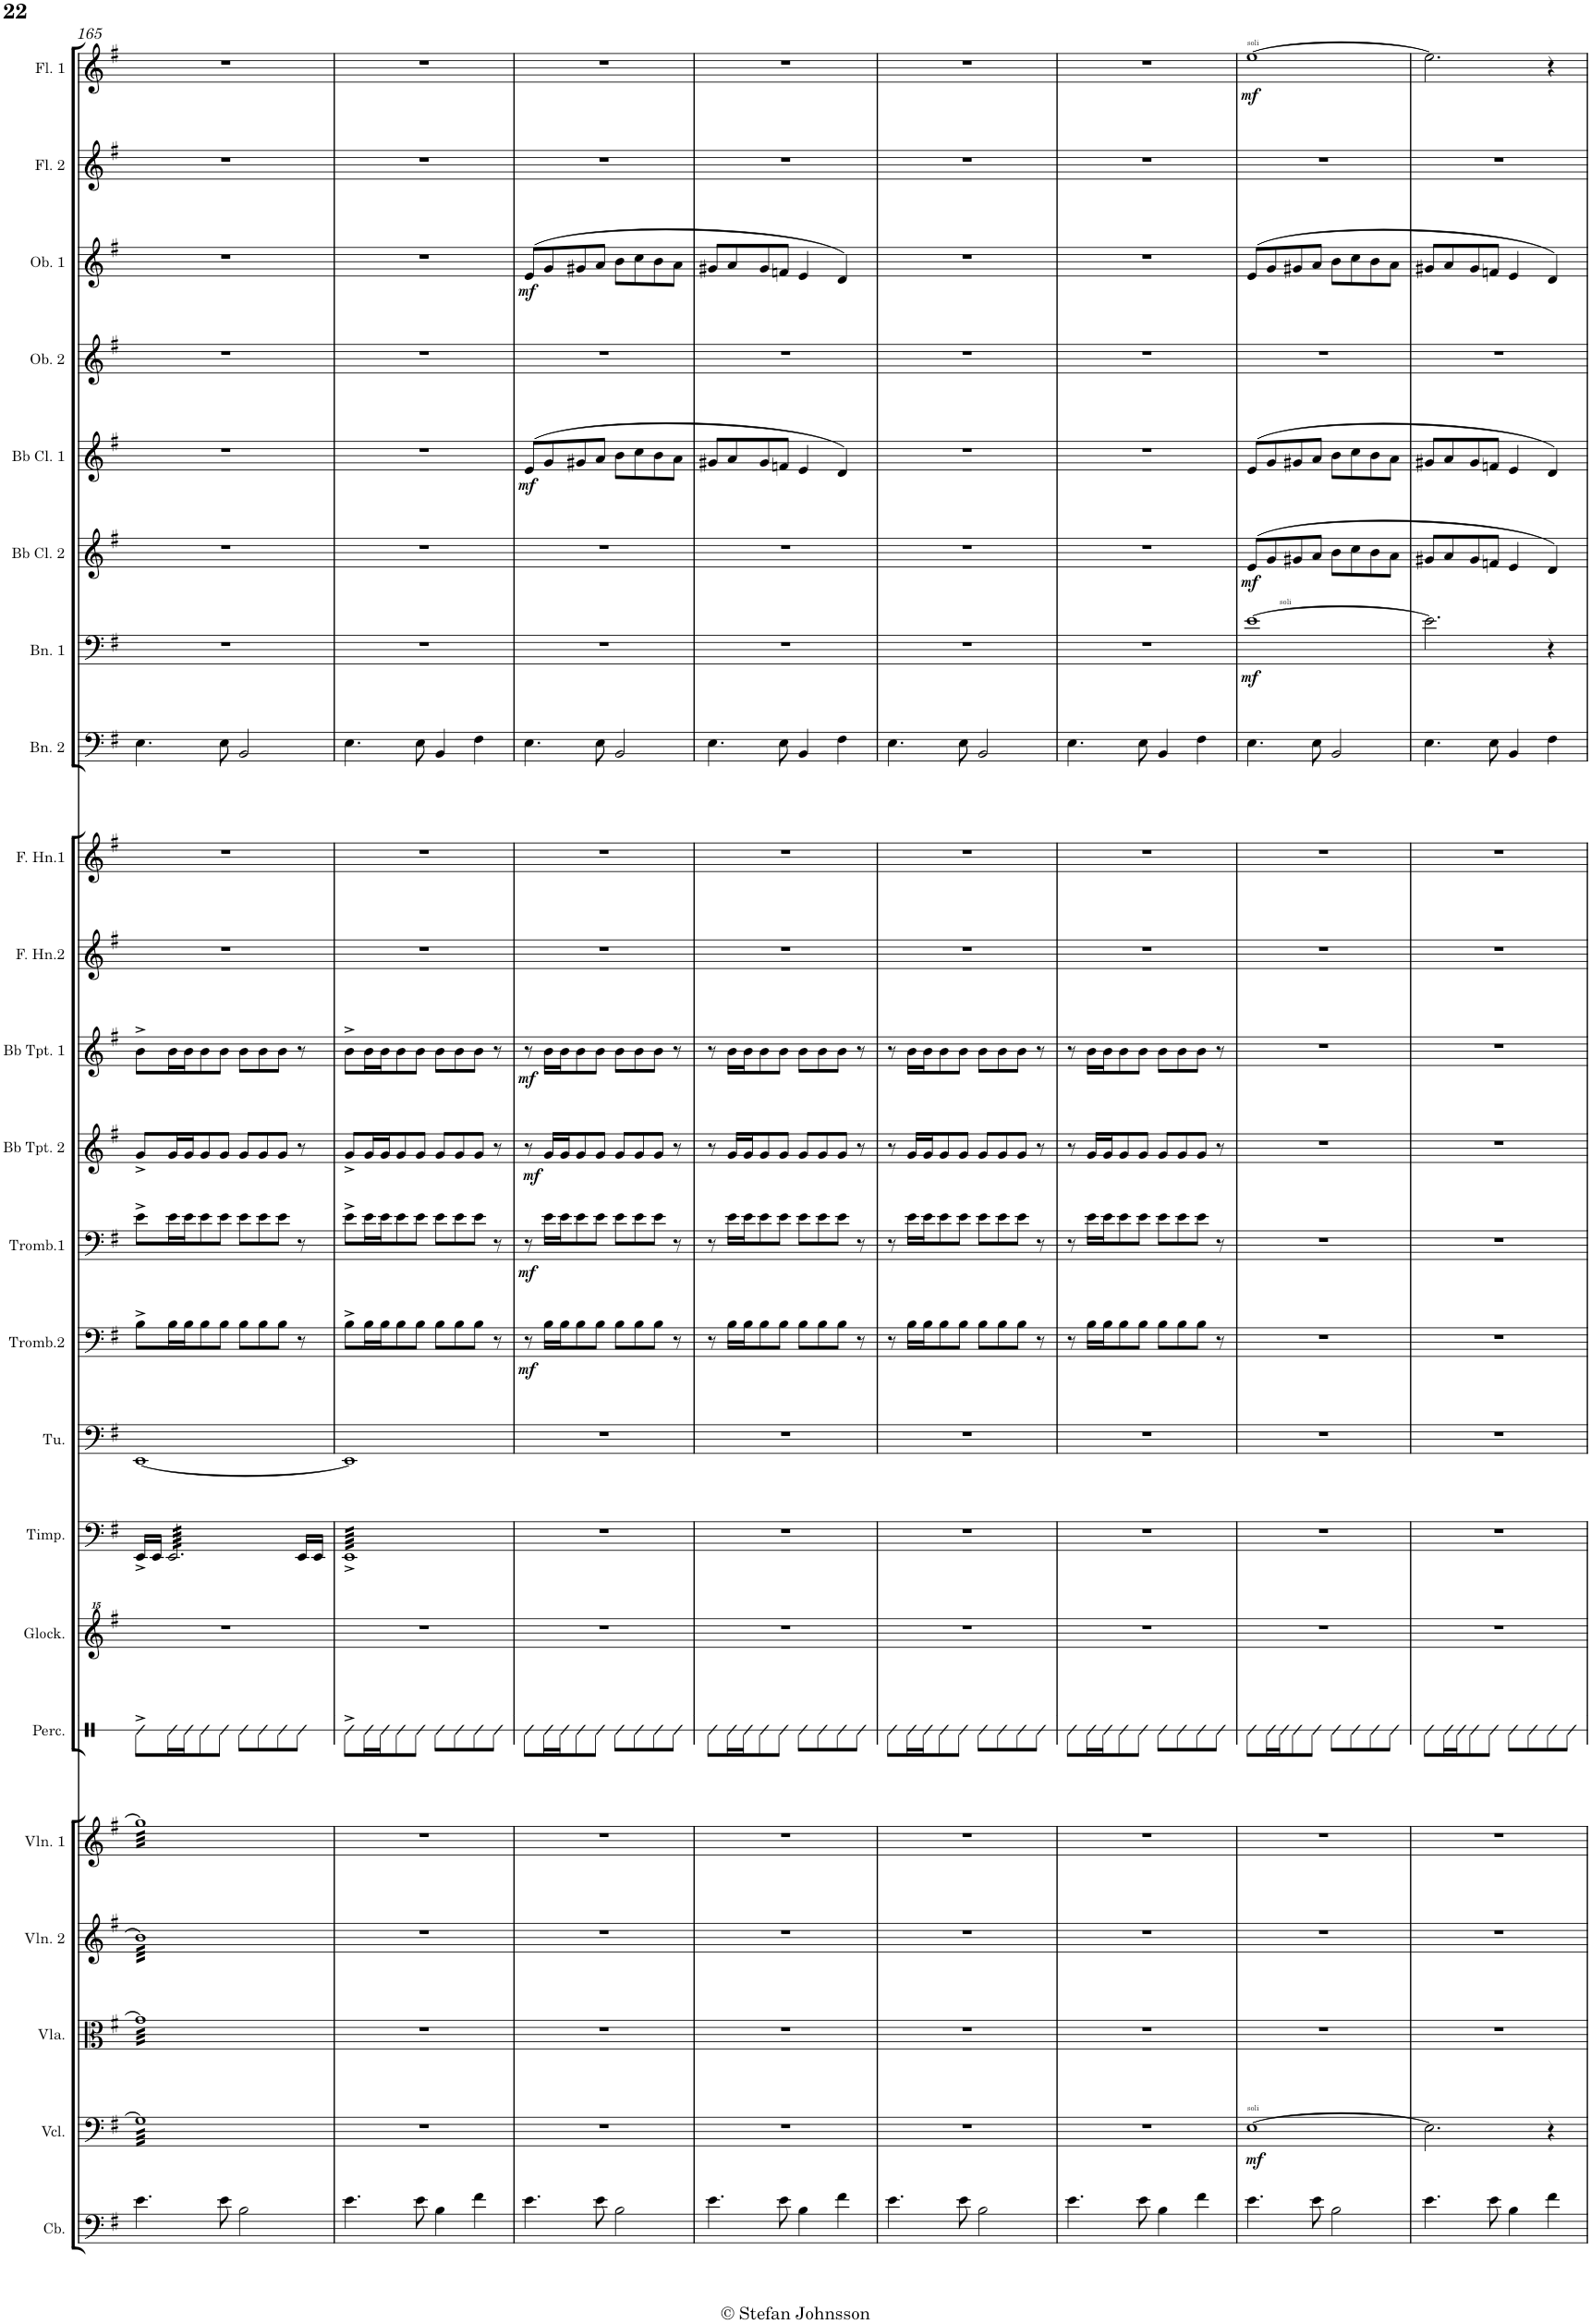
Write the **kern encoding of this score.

**kern	**kern	**dynam	**kern	**kern	**kern	**kern	**kern	**kern	**kern	**kern	**dynam	**kern	**dynam	**kern	**dynam	**kern	**dynam	**kern	**kern	**kern	**kern	**dynam	**kern	**dynam	**kern	**dynam	**kern	**kern	**dynam	**kern	**kern	**dynam
*part23	*part22	*part22	*part21	*part20	*part19	*part18	*part17	*part16	*part15	*part14	*part14	*part13	*part13	*part12	*part12	*part11	*part11	*part10	*part9	*part8	*part7	*part7	*part6	*part6	*part5	*part5	*part4	*part3	*part3	*part2	*part1	*part1
*staff23	*staff22	*staff22	*staff21	*staff20	*staff19	*staff18	*staff17	*staff16	*staff15	*staff14	*staff14	*staff13	*staff13	*staff12	*staff12	*staff11	*staff11	*staff10	*staff9	*staff8	*staff7	*staff7	*staff6	*staff6	*staff5	*staff5	*staff4	*staff3	*staff3	*staff2	*staff1	*staff1
*I"Contrabass	*I"Cello	*	*I"Viola	*I"Violin 2	*I"Violin 1	*I"Percussion	*I"Mallet	*I"Timpani	*I"Tuba	*I"Trombone2	*	*I"Trombone1	*	*I"Bb Trumpet 2	*	*I"Bb Trumpet 1	*	*I"French Horn2	*I"French Horn1	*I"Bassoon 2	*I"Bassoon 1	*	*I"Bb Clarinet 2	*	*I"Bb Clarinet 1	*	*I"Oboe 2	*I"Oboe 1	*	*I"Flute 2	*I"Flute 1	*
*I'Cb.	*	*	*I'Vla.	*I'Vln. 2	*I'Vln. 1	*I'Perc.	*I'Mall.	*I'Timp.	*I'Tu.	*I'Tromb.2	*	*I'Tromb.1	*	*I'Bb Tpt. 2	*	*I'Bb Tpt. 1	*	*I'F. Hn.2	*I'F. Hn.1	*I'Bn. 2	*I'Bn. 1	*	*I'Bb Cl. 2	*	*I'Bb Cl. 1	*	*I'Ob. 2	*I'Ob. 1	*	*I'Fl. 2	*I'Fl. 1	*
!!LO:PB:g=z
*clefF4	*clefF4	*	*clefC3	*clefG2	*clefG2	*clefX	*clefG^^2	*clefF4	*clefF4	*clefF4	*	*clefF4	*	*clefG2	*	*clefG2	*	*clefG2	*clefG2	*clefF4	*clefF4	*	*clefG2	*	*clefG2	*	*clefG2	*clefG2	*	*clefG2	*clefG2	*
*Trd7c12	*	*	*	*	*	*	*	*	*	*	*	*	*	*Trd1c2	*	*Trd1c2	*	*Trd4c7	*Trd4c7	*	*	*	*Trd1c2	*	*Trd1c2	*	*	*	*	*	*	*
*k[f#]	*k[f#]	*	*k[f#]	*k[f#]	*k[f#]	*k[f#]	*k[f#]	*k[f#]	*k[f#]	*k[f#]	*	*k[f#]	*	*k[f#]	*	*k[f#]	*	*k[f#]	*k[f#]	*k[f#]	*k[f#]	*	*k[f#]	*	*k[f#]	*	*k[f#]	*k[f#]	*	*k[f#]	*k[f#]	*
*e:	*e:	*	*e:	*e:	*e:	*e:	*e:	*e:	*e:	*e:	*	*e:	*	*e:	*	*e:	*	*e:	*e:	*e:	*e:	*	*e:	*	*e:	*	*e:	*e:	*	*e:	*e:	*
*M2/2	*M2/2	*	*M2/2	*M2/2	*M2/2	*M2/2	*M2/2	*M2/2	*M2/2	*M2/2	*	*M2/2	*	*M2/2	*	*M2/2	*	*M2/2	*M2/2	*M2/2	*M2/2	*	*M2/2	*	*M2/2	*	*M2/2	*M2/2	*	*M2/2	*M2/2	*
*met(c|)	*met(c|)	*	*met(c|)	*met(c|)	*met(c|)	*met(c|)	*met(c|)	*met(c|)	*met(c|)	*met(c|)	*	*met(c|)	*	*met(c|)	*	*met(c|)	*	*met(c|)	*met(c|)	*met(c|)	*met(c|)	*	*met(c|)	*	*met(c|)	*	*met(c|)	*met(c|)	*	*met(c|)	*met(c|)	*
=165	=165	=165	=165	=165	=165	=165	=165	=165	=165	=165	=165	=165	=165	=165	=165	=165	=165	=165	=165	=165	=165	=165	=165	=165	=165	=165	=165	=165	=165	=165	=165	=165
*	*tremolo	*	*	*	*	*	*	*	*	*	*	*	*	*	*	*	*	*	*	*	*	*	*	*	*	*	*	*	*	*	*	*
*	*	*	*tremolo	*	*	*	*	*	*	*	*	*	*	*	*	*	*	*	*	*	*	*	*	*	*	*	*	*	*	*	*	*
*	*	*	*	*tremolo	*	*	*	*	*	*	*	*	*	*	*	*	*	*	*	*	*	*	*	*	*	*	*	*	*	*	*	*
*	*	*	*	*	*tremolo	*	*	*	*	*	*	*	*	*	*	*	*	*	*	*	*	*	*	*	*	*	*	*	*	*	*	*
4.e\	32G]LLL	.	32g]LLL	32b]LLL	32gg]LLL	8dd^\L	1r	16EE^/LL	[1EE	8B^\L	.	8e^\L	.	8g^/L	.	8b^\L	.	1r	1r	4.E\	1r	.	1r	.	1r	.	1r	1r	.	1r	1r	.
.	32G	.	32g	32b	32gg	.	.	.	.	.	.	.	.	.	.	.	.	.	.	.	.	.	.	.	.	.	.	.	.	.	.	.
.	32G	.	32g	32b	32gg	.	.	16EE/JJ	.	.	.	.	.	.	.	.	.	.	.	.	.	.	.	.	.	.	.	.	.	.	.	.
.	32G	.	32g	32b	32gg	.	.	.	.	.	.	.	.	.	.	.	.	.	.	.	.	.	.	.	.	.	.	.	.	.	.	.
*	*	*	*	*	*	*	*	*tremolo	*	*	*	*	*	*	*	*	*	*	*	*	*	*	*	*	*	*	*	*	*	*	*	*
.	32G	.	32g	32b	32gg	16dd\L	.	64EE/LLLL	.	16B\L	.	16e\L	.	16g/L	.	16b\L	.	.	.	.	.	.	.	.	.	.	.	.	.	.	.	.
.	.	.	.	.	.	.	.	64EE/	.	.	.	.	.	.	.	.	.	.	.	.	.	.	.	.	.	.	.	.	.	.	.	.
.	32G	.	32g	32b	32gg	.	.	64EE/	.	.	.	.	.	.	.	.	.	.	.	.	.	.	.	.	.	.	.	.	.	.	.	.
.	.	.	.	.	.	.	.	64EE/	.	.	.	.	.	.	.	.	.	.	.	.	.	.	.	.	.	.	.	.	.	.	.	.
.	32G	.	32g	32b	32gg	16dd\J	.	64EE/	.	16B\J	.	16e\J	.	16g/J	.	16b\J	.	.	.	.	.	.	.	.	.	.	.	.	.	.	.	.
.	.	.	.	.	.	.	.	64EE/	.	.	.	.	.	.	.	.	.	.	.	.	.	.	.	.	.	.	.	.	.	.	.	.
.	32G	.	32g	32b	32gg	.	.	64EE/	.	.	.	.	.	.	.	.	.	.	.	.	.	.	.	.	.	.	.	.	.	.	.	.
.	.	.	.	.	.	.	.	64EE/	.	.	.	.	.	.	.	.	.	.	.	.	.	.	.	.	.	.	.	.	.	.	.	.
.	32G	.	32g	32b	32gg	8dd\	.	64EE/	.	8B\	.	8e\	.	8g/	.	8b\	.	.	.	.	.	.	.	.	.	.	.	.	.	.	.	.
.	.	.	.	.	.	.	.	64EE/	.	.	.	.	.	.	.	.	.	.	.	.	.	.	.	.	.	.	.	.	.	.	.	.
.	32G	.	32g	32b	32gg	.	.	64EE/	.	.	.	.	.	.	.	.	.	.	.	.	.	.	.	.	.	.	.	.	.	.	.	.
.	.	.	.	.	.	.	.	64EE/	.	.	.	.	.	.	.	.	.	.	.	.	.	.	.	.	.	.	.	.	.	.	.	.
.	32G	.	32g	32b	32gg	.	.	64EE/	.	.	.	.	.	.	.	.	.	.	.	.	.	.	.	.	.	.	.	.	.	.	.	.
.	.	.	.	.	.	.	.	64EE/	.	.	.	.	.	.	.	.	.	.	.	.	.	.	.	.	.	.	.	.	.	.	.	.
.	32G	.	32g	32b	32gg	.	.	64EE/	.	.	.	.	.	.	.	.	.	.	.	.	.	.	.	.	.	.	.	.	.	.	.	.
.	.	.	.	.	.	.	.	64EE/	.	.	.	.	.	.	.	.	.	.	.	.	.	.	.	.	.	.	.	.	.	.	.	.
8e\	32G	.	32g	32b	32gg	8dd\J	.	64EE/	.	8B\J	.	8e\J	.	8g/J	.	8b\J	.	.	.	8E\	.	.	.	.	.	.	.	.	.	.	.	.
.	.	.	.	.	.	.	.	64EE/	.	.	.	.	.	.	.	.	.	.	.	.	.	.	.	.	.	.	.	.	.	.	.	.
.	32G	.	32g	32b	32gg	.	.	64EE/	.	.	.	.	.	.	.	.	.	.	.	.	.	.	.	.	.	.	.	.	.	.	.	.
.	.	.	.	.	.	.	.	64EE/	.	.	.	.	.	.	.	.	.	.	.	.	.	.	.	.	.	.	.	.	.	.	.	.
.	32G	.	32g	32b	32gg	.	.	64EE/	.	.	.	.	.	.	.	.	.	.	.	.	.	.	.	.	.	.	.	.	.	.	.	.
.	.	.	.	.	.	.	.	64EE/	.	.	.	.	.	.	.	.	.	.	.	.	.	.	.	.	.	.	.	.	.	.	.	.
.	32G	.	32g	32b	32gg	.	.	64EE/	.	.	.	.	.	.	.	.	.	.	.	.	.	.	.	.	.	.	.	.	.	.	.	.
.	.	.	.	.	.	.	.	64EE/	.	.	.	.	.	.	.	.	.	.	.	.	.	.	.	.	.	.	.	.	.	.	.	.
2B\	32G	.	32g	32b	32gg	8dd\L	.	64EE/	.	8B\L	.	8e\L	.	8g/L	.	8b\L	.	.	.	2BB/	.	.	.	.	.	.	.	.	.	.	.	.
.	.	.	.	.	.	.	.	64EE/	.	.	.	.	.	.	.	.	.	.	.	.	.	.	.	.	.	.	.	.	.	.	.	.
.	32G	.	32g	32b	32gg	.	.	64EE/	.	.	.	.	.	.	.	.	.	.	.	.	.	.	.	.	.	.	.	.	.	.	.	.
.	.	.	.	.	.	.	.	64EE/	.	.	.	.	.	.	.	.	.	.	.	.	.	.	.	.	.	.	.	.	.	.	.	.
.	32G	.	32g	32b	32gg	.	.	64EE/	.	.	.	.	.	.	.	.	.	.	.	.	.	.	.	.	.	.	.	.	.	.	.	.
.	.	.	.	.	.	.	.	64EE/	.	.	.	.	.	.	.	.	.	.	.	.	.	.	.	.	.	.	.	.	.	.	.	.
.	32G	.	32g	32b	32gg	.	.	64EE/	.	.	.	.	.	.	.	.	.	.	.	.	.	.	.	.	.	.	.	.	.	.	.	.
.	.	.	.	.	.	.	.	64EE/	.	.	.	.	.	.	.	.	.	.	.	.	.	.	.	.	.	.	.	.	.	.	.	.
.	32G	.	32g	32b	32gg	8dd\	.	64EE/	.	8B\	.	8e\	.	8g/	.	8b\	.	.	.	.	.	.	.	.	.	.	.	.	.	.	.	.
.	.	.	.	.	.	.	.	64EE/	.	.	.	.	.	.	.	.	.	.	.	.	.	.	.	.	.	.	.	.	.	.	.	.
.	32G	.	32g	32b	32gg	.	.	64EE/	.	.	.	.	.	.	.	.	.	.	.	.	.	.	.	.	.	.	.	.	.	.	.	.
.	.	.	.	.	.	.	.	64EE/	.	.	.	.	.	.	.	.	.	.	.	.	.	.	.	.	.	.	.	.	.	.	.	.
.	32G	.	32g	32b	32gg	.	.	64EE/	.	.	.	.	.	.	.	.	.	.	.	.	.	.	.	.	.	.	.	.	.	.	.	.
.	.	.	.	.	.	.	.	64EE/	.	.	.	.	.	.	.	.	.	.	.	.	.	.	.	.	.	.	.	.	.	.	.	.
.	32G	.	32g	32b	32gg	.	.	64EE/	.	.	.	.	.	.	.	.	.	.	.	.	.	.	.	.	.	.	.	.	.	.	.	.
.	.	.	.	.	.	.	.	64EE/	.	.	.	.	.	.	.	.	.	.	.	.	.	.	.	.	.	.	.	.	.	.	.	.
.	32G	.	32g	32b	32gg	8dd\	.	64EE/	.	8B\J	.	8e\J	.	8g/J	.	8b\J	.	.	.	.	.	.	.	.	.	.	.	.	.	.	.	.
.	.	.	.	.	.	.	.	64EE/	.	.	.	.	.	.	.	.	.	.	.	.	.	.	.	.	.	.	.	.	.	.	.	.
.	32G	.	32g	32b	32gg	.	.	64EE/	.	.	.	.	.	.	.	.	.	.	.	.	.	.	.	.	.	.	.	.	.	.	.	.
.	.	.	.	.	.	.	.	64EE/	.	.	.	.	.	.	.	.	.	.	.	.	.	.	.	.	.	.	.	.	.	.	.	.
.	32G	.	32g	32b	32gg	.	.	64EE/	.	.	.	.	.	.	.	.	.	.	.	.	.	.	.	.	.	.	.	.	.	.	.	.
.	.	.	.	.	.	.	.	64EE/	.	.	.	.	.	.	.	.	.	.	.	.	.	.	.	.	.	.	.	.	.	.	.	.
.	32G	.	32g	32b	32gg	.	.	64EE/	.	.	.	.	.	.	.	.	.	.	.	.	.	.	.	.	.	.	.	.	.	.	.	.
.	.	.	.	.	.	.	.	64EE/JJJJ	.	.	.	.	.	.	.	.	.	.	.	.	.	.	.	.	.	.	.	.	.	.	.	.
*	*	*	*	*	*	*	*	*Xtremolo	*	*	*	*	*	*	*	*	*	*	*	*	*	*	*	*	*	*	*	*	*	*	*	*
.	32G	.	32g	32b	32gg	8dd\J	.	16EE/LL	.	8r	.	8r	.	8r	.	8r	.	.	.	.	.	.	.	.	.	.	.	.	.	.	.	.
.	32G	.	32g	32b	32gg	.	.	.	.	.	.	.	.	.	.	.	.	.	.	.	.	.	.	.	.	.	.	.	.	.	.	.
.	32G	.	32g	32b	32gg	.	.	16EE/JJ	.	.	.	.	.	.	.	.	.	.	.	.	.	.	.	.	.	.	.	.	.	.	.	.
.	32GJJJ	.	32gJJJ	32bJJJ	32ggJJJ	.	.	.	.	.	.	.	.	.	.	.	.	.	.	.	.	.	.	.	.	.	.	.	.	.	.	.
*	*	*	*	*	*Xtremolo	*	*	*	*	*	*	*	*	*	*	*	*	*	*	*	*	*	*	*	*	*	*	*	*	*	*	*
*	*	*	*	*Xtremolo	*	*	*	*	*	*	*	*	*	*	*	*	*	*	*	*	*	*	*	*	*	*	*	*	*	*	*	*
*	*	*	*Xtremolo	*	*	*	*	*	*	*	*	*	*	*	*	*	*	*	*	*	*	*	*	*	*	*	*	*	*	*	*	*
*	*Xtremolo	*	*	*	*	*	*	*	*	*	*	*	*	*	*	*	*	*	*	*	*	*	*	*	*	*	*	*	*	*	*	*
=166	=166	=166	=166	=166	=166	=166	=166	=166	=166	=166	=166	=166	=166	=166	=166	=166	=166	=166	=166	=166	=166	=166	=166	=166	=166	=166	=166	=166	=166	=166	=166	=166
*	*	*	*	*	*	*	*	*tremolo	*	*	*	*	*	*	*	*	*	*	*	*	*	*	*	*	*	*	*	*	*	*	*	*
4.e\	1r	.	1r	1r	1r	8dd^\L	1r	64EE^LLLL	1EE]	8B^\L	.	8e^\L	.	8g^/L	.	8b^\L	.	1r	1r	4.E\	1r	.	1r	.	1r	.	1r	1r	.	1r	1r	.
.	.	.	.	.	.	.	.	64EE^	.	.	.	.	.	.	.	.	.	.	.	.	.	.	.	.	.	.	.	.	.	.	.	.
.	.	.	.	.	.	.	.	64EE^	.	.	.	.	.	.	.	.	.	.	.	.	.	.	.	.	.	.	.	.	.	.	.	.
.	.	.	.	.	.	.	.	64EE^	.	.	.	.	.	.	.	.	.	.	.	.	.	.	.	.	.	.	.	.	.	.	.	.
.	.	.	.	.	.	.	.	64EE^	.	.	.	.	.	.	.	.	.	.	.	.	.	.	.	.	.	.	.	.	.	.	.	.
.	.	.	.	.	.	.	.	64EE^	.	.	.	.	.	.	.	.	.	.	.	.	.	.	.	.	.	.	.	.	.	.	.	.
.	.	.	.	.	.	.	.	64EE^	.	.	.	.	.	.	.	.	.	.	.	.	.	.	.	.	.	.	.	.	.	.	.	.
.	.	.	.	.	.	.	.	64EE^	.	.	.	.	.	.	.	.	.	.	.	.	.	.	.	.	.	.	.	.	.	.	.	.
.	.	.	.	.	.	16dd\L	.	64EE^	.	16B\L	.	16e\L	.	16g/L	.	16b\L	.	.	.	.	.	.	.	.	.	.	.	.	.	.	.	.
.	.	.	.	.	.	.	.	64EE^	.	.	.	.	.	.	.	.	.	.	.	.	.	.	.	.	.	.	.	.	.	.	.	.
.	.	.	.	.	.	.	.	64EE^	.	.	.	.	.	.	.	.	.	.	.	.	.	.	.	.	.	.	.	.	.	.	.	.
.	.	.	.	.	.	.	.	64EE^	.	.	.	.	.	.	.	.	.	.	.	.	.	.	.	.	.	.	.	.	.	.	.	.
.	.	.	.	.	.	16dd\J	.	64EE^	.	16B\J	.	16e\J	.	16g/J	.	16b\J	.	.	.	.	.	.	.	.	.	.	.	.	.	.	.	.
.	.	.	.	.	.	.	.	64EE^	.	.	.	.	.	.	.	.	.	.	.	.	.	.	.	.	.	.	.	.	.	.	.	.
.	.	.	.	.	.	.	.	64EE^	.	.	.	.	.	.	.	.	.	.	.	.	.	.	.	.	.	.	.	.	.	.	.	.
.	.	.	.	.	.	.	.	64EE^	.	.	.	.	.	.	.	.	.	.	.	.	.	.	.	.	.	.	.	.	.	.	.	.
.	.	.	.	.	.	8dd\	.	64EE^	.	8B\	.	8e\	.	8g/	.	8b\	.	.	.	.	.	.	.	.	.	.	.	.	.	.	.	.
.	.	.	.	.	.	.	.	64EE^	.	.	.	.	.	.	.	.	.	.	.	.	.	.	.	.	.	.	.	.	.	.	.	.
.	.	.	.	.	.	.	.	64EE^	.	.	.	.	.	.	.	.	.	.	.	.	.	.	.	.	.	.	.	.	.	.	.	.
.	.	.	.	.	.	.	.	64EE^	.	.	.	.	.	.	.	.	.	.	.	.	.	.	.	.	.	.	.	.	.	.	.	.
.	.	.	.	.	.	.	.	64EE^	.	.	.	.	.	.	.	.	.	.	.	.	.	.	.	.	.	.	.	.	.	.	.	.
.	.	.	.	.	.	.	.	64EE^	.	.	.	.	.	.	.	.	.	.	.	.	.	.	.	.	.	.	.	.	.	.	.	.
.	.	.	.	.	.	.	.	64EE^	.	.	.	.	.	.	.	.	.	.	.	.	.	.	.	.	.	.	.	.	.	.	.	.
.	.	.	.	.	.	.	.	64EE^	.	.	.	.	.	.	.	.	.	.	.	.	.	.	.	.	.	.	.	.	.	.	.	.
8e\	.	.	.	.	.	8dd\J	.	64EE^	.	8B\J	.	8e\J	.	8g/J	.	8b\J	.	.	.	8E\	.	.	.	.	.	.	.	.	.	.	.	.
.	.	.	.	.	.	.	.	64EE^	.	.	.	.	.	.	.	.	.	.	.	.	.	.	.	.	.	.	.	.	.	.	.	.
.	.	.	.	.	.	.	.	64EE^	.	.	.	.	.	.	.	.	.	.	.	.	.	.	.	.	.	.	.	.	.	.	.	.
.	.	.	.	.	.	.	.	64EE^	.	.	.	.	.	.	.	.	.	.	.	.	.	.	.	.	.	.	.	.	.	.	.	.
.	.	.	.	.	.	.	.	64EE^	.	.	.	.	.	.	.	.	.	.	.	.	.	.	.	.	.	.	.	.	.	.	.	.
.	.	.	.	.	.	.	.	64EE^	.	.	.	.	.	.	.	.	.	.	.	.	.	.	.	.	.	.	.	.	.	.	.	.
.	.	.	.	.	.	.	.	64EE^	.	.	.	.	.	.	.	.	.	.	.	.	.	.	.	.	.	.	.	.	.	.	.	.
.	.	.	.	.	.	.	.	64EE^	.	.	.	.	.	.	.	.	.	.	.	.	.	.	.	.	.	.	.	.	.	.	.	.
4B\	.	.	.	.	.	8dd\L	.	64EE^	.	8B\L	.	8e\L	.	8g/L	.	8b\L	.	.	.	4BB/	.	.	.	.	.	.	.	.	.	.	.	.
.	.	.	.	.	.	.	.	64EE^	.	.	.	.	.	.	.	.	.	.	.	.	.	.	.	.	.	.	.	.	.	.	.	.
.	.	.	.	.	.	.	.	64EE^	.	.	.	.	.	.	.	.	.	.	.	.	.	.	.	.	.	.	.	.	.	.	.	.
.	.	.	.	.	.	.	.	64EE^	.	.	.	.	.	.	.	.	.	.	.	.	.	.	.	.	.	.	.	.	.	.	.	.
.	.	.	.	.	.	.	.	64EE^	.	.	.	.	.	.	.	.	.	.	.	.	.	.	.	.	.	.	.	.	.	.	.	.
.	.	.	.	.	.	.	.	64EE^	.	.	.	.	.	.	.	.	.	.	.	.	.	.	.	.	.	.	.	.	.	.	.	.
.	.	.	.	.	.	.	.	64EE^	.	.	.	.	.	.	.	.	.	.	.	.	.	.	.	.	.	.	.	.	.	.	.	.
.	.	.	.	.	.	.	.	64EE^	.	.	.	.	.	.	.	.	.	.	.	.	.	.	.	.	.	.	.	.	.	.	.	.
.	.	.	.	.	.	8dd\	.	64EE^	.	8B\	.	8e\	.	8g/	.	8b\	.	.	.	.	.	.	.	.	.	.	.	.	.	.	.	.
.	.	.	.	.	.	.	.	64EE^	.	.	.	.	.	.	.	.	.	.	.	.	.	.	.	.	.	.	.	.	.	.	.	.
.	.	.	.	.	.	.	.	64EE^	.	.	.	.	.	.	.	.	.	.	.	.	.	.	.	.	.	.	.	.	.	.	.	.
.	.	.	.	.	.	.	.	64EE^	.	.	.	.	.	.	.	.	.	.	.	.	.	.	.	.	.	.	.	.	.	.	.	.
.	.	.	.	.	.	.	.	64EE^	.	.	.	.	.	.	.	.	.	.	.	.	.	.	.	.	.	.	.	.	.	.	.	.
.	.	.	.	.	.	.	.	64EE^	.	.	.	.	.	.	.	.	.	.	.	.	.	.	.	.	.	.	.	.	.	.	.	.
.	.	.	.	.	.	.	.	64EE^	.	.	.	.	.	.	.	.	.	.	.	.	.	.	.	.	.	.	.	.	.	.	.	.
.	.	.	.	.	.	.	.	64EE^	.	.	.	.	.	.	.	.	.	.	.	.	.	.	.	.	.	.	.	.	.	.	.	.
4f#\	.	.	.	.	.	8dd\	.	64EE^	.	8B\J	.	8e\J	.	8g/J	.	8b\J	.	.	.	4F#\	.	.	.	.	.	.	.	.	.	.	.	.
.	.	.	.	.	.	.	.	64EE^	.	.	.	.	.	.	.	.	.	.	.	.	.	.	.	.	.	.	.	.	.	.	.	.
.	.	.	.	.	.	.	.	64EE^	.	.	.	.	.	.	.	.	.	.	.	.	.	.	.	.	.	.	.	.	.	.	.	.
.	.	.	.	.	.	.	.	64EE^	.	.	.	.	.	.	.	.	.	.	.	.	.	.	.	.	.	.	.	.	.	.	.	.
.	.	.	.	.	.	.	.	64EE^	.	.	.	.	.	.	.	.	.	.	.	.	.	.	.	.	.	.	.	.	.	.	.	.
.	.	.	.	.	.	.	.	64EE^	.	.	.	.	.	.	.	.	.	.	.	.	.	.	.	.	.	.	.	.	.	.	.	.
.	.	.	.	.	.	.	.	64EE^	.	.	.	.	.	.	.	.	.	.	.	.	.	.	.	.	.	.	.	.	.	.	.	.
.	.	.	.	.	.	.	.	64EE^	.	.	.	.	.	.	.	.	.	.	.	.	.	.	.	.	.	.	.	.	.	.	.	.
.	.	.	.	.	.	8dd\J	.	64EE^	.	8r	.	8r	.	8r	.	8r	.	.	.	.	.	.	.	.	.	.	.	.	.	.	.	.
.	.	.	.	.	.	.	.	64EE^	.	.	.	.	.	.	.	.	.	.	.	.	.	.	.	.	.	.	.	.	.	.	.	.
.	.	.	.	.	.	.	.	64EE^	.	.	.	.	.	.	.	.	.	.	.	.	.	.	.	.	.	.	.	.	.	.	.	.
.	.	.	.	.	.	.	.	64EE^	.	.	.	.	.	.	.	.	.	.	.	.	.	.	.	.	.	.	.	.	.	.	.	.
.	.	.	.	.	.	.	.	64EE^	.	.	.	.	.	.	.	.	.	.	.	.	.	.	.	.	.	.	.	.	.	.	.	.
.	.	.	.	.	.	.	.	64EE^	.	.	.	.	.	.	.	.	.	.	.	.	.	.	.	.	.	.	.	.	.	.	.	.
.	.	.	.	.	.	.	.	64EE^	.	.	.	.	.	.	.	.	.	.	.	.	.	.	.	.	.	.	.	.	.	.	.	.
.	.	.	.	.	.	.	.	64EE^JJJJ	.	.	.	.	.	.	.	.	.	.	.	.	.	.	.	.	.	.	.	.	.	.	.	.
*	*	*	*	*	*	*	*	*Xtremolo	*	*	*	*	*	*	*	*	*	*	*	*	*	*	*	*	*	*	*	*	*	*	*	*
=167	=167	=167	=167	=167	=167	=167	=167	=167	=167	=167	=167	=167	=167	=167	=167	=167	=167	=167	=167	=167	=167	=167	=167	=167	=167	=167	=167	=167	=167	=167	=167	=167
!	!	!	!	!	!	!	!	!	!	!	!LO:DY:b	!	!LO:DY:b	!	!	!	!LO:DY:b	!	!	!	!	!	!	!	!	!LO:DY:b	!	!	!LO:DY:b	!	!	!
*	*	*	*	*	*	*	*	*	*	*	*	*	*	*^	*	*	*	*	*	*	*	*	*	*	*	*	*	*	*	*	*	*
4.e\	1r	.	1r	1r	1r	8dd\L	1r	1r	1r	8r	mf	8r	mf	8r	32ryy	.	8r	mf	1r	1r	4.E\	1r	.	1r	.	(8e/L	mf	1r	(8e/L	mf	1r	1r	.
!	!	!	!	!	!	!	!	!	!	!	!	!	!	!	!	!LO:DY:b	!	!	!	!	!	!	!	!	!	!	!	!	!	!	!	!	!
.	.	.	.	.	.	.	.	.	.	.	.	.	.	.	2ryy	mf	.	.	.	.	.	.	.	.	.	.	.	.	.	.	.	.	.
.	.	.	.	.	.	16dd\L	.	.	.	16B\LL	.	16e\LL	.	16g/LL	.	.	16b\LL	.	.	.	.	.	.	.	.	8g/	.	.	8g/	.	.	.	.
.	.	.	.	.	.	16dd\J	.	.	.	16B\J	.	16e\J	.	16g/J	.	.	16b\J	.	.	.	.	.	.	.	.	.	.	.	.	.	.	.	.
.	.	.	.	.	.	8dd\	.	.	.	8B\	.	8e\	.	8g/	.	.	8b\	.	.	.	.	.	.	.	.	8g#X/	.	.	8g#X/	.	.	.	.
8e\	.	.	.	.	.	8dd\J	.	.	.	8B\J	.	8e\J	.	8g/J	.	.	8b\J	.	.	.	8E\	.	.	.	.	8a/J	.	.	8a/J	.	.	.	.
2B\	.	.	.	.	.	8dd\L	.	.	.	8B\L	.	8e\L	.	8g/L	.	.	8b\L	.	.	.	2BB/	.	.	.	.	8b\L	.	.	8b\L	.	.	.	.
.	.	.	.	.	.	.	.	.	.	.	.	.	.	.	4...ryy	.	.	.	.	.	.	.	.	.	.	.	.	.	.	.	.	.	.
.	.	.	.	.	.	8dd\	.	.	.	8B\	.	8e\	.	8g/	.	.	8b\	.	.	.	.	.	.	.	.	8cc\	.	.	8cc\	.	.	.	.
.	.	.	.	.	.	8dd\	.	.	.	8B\J	.	8e\J	.	8g/J	.	.	8b\J	.	.	.	.	.	.	.	.	8b\	.	.	8b\	.	.	.	.
.	.	.	.	.	.	8dd\J	.	.	.	8r	.	8r	.	8r	.	.	8r	.	.	.	.	.	.	.	.	8a\J	.	.	8a\J	.	.	.	.
*	*	*	*	*	*	*	*	*	*	*	*	*	*	*v	*v	*	*	*	*	*	*	*	*	*	*	*	*	*	*	*	*	*	*
=168	=168	=168	=168	=168	=168	=168	=168	=168	=168	=168	=168	=168	=168	=168	=168	=168	=168	=168	=168	=168	=168	=168	=168	=168	=168	=168	=168	=168	=168	=168	=168	=168
4.e\	1r	.	1r	1r	1r	8dd\L	1r	1r	1r	8r	.	8r	.	8r	.	8r	.	1r	1r	4.E\	1r	.	1r	.	8g#X/L	.	1r	8g#X/L	.	1r	1r	.
.	.	.	.	.	.	16dd\L	.	.	.	16B\LL	.	16e\LL	.	16g/LL	.	16b\LL	.	.	.	.	.	.	.	.	8a/	.	.	8a/	.	.	.	.
.	.	.	.	.	.	16dd\J	.	.	.	16B\J	.	16e\J	.	16g/J	.	16b\J	.	.	.	.	.	.	.	.	.	.	.	.	.	.	.	.
.	.	.	.	.	.	8dd\	.	.	.	8B\	.	8e\	.	8g/	.	8b\	.	.	.	.	.	.	.	.	8g#/	.	.	8g#/	.	.	.	.
8e\	.	.	.	.	.	8dd\J	.	.	.	8B\J	.	8e\J	.	8g/J	.	8b\J	.	.	.	8E\	.	.	.	.	8fn/J	.	.	8fn/J	.	.	.	.
4B\	.	.	.	.	.	8dd\L	.	.	.	8B\L	.	8e\L	.	8g/L	.	8b\L	.	.	.	4BB/	.	.	.	.	4e/	.	.	4e/	.	.	.	.
.	.	.	.	.	.	8dd\	.	.	.	8B\	.	8e\	.	8g/	.	8b\	.	.	.	.	.	.	.	.	.	.	.	.	.	.	.	.
4f#\	.	.	.	.	.	8dd\	.	.	.	8B\J	.	8e\J	.	8g/J	.	8b\J	.	.	.	4F#\	.	.	.	.	4d/)	.	.	4d/)	.	.	.	.
.	.	.	.	.	.	8dd\J	.	.	.	8r	.	8r	.	8r	.	8r	.	.	.	.	.	.	.	.	.	.	.	.	.	.	.	.
=169	=169	=169	=169	=169	=169	=169	=169	=169	=169	=169	=169	=169	=169	=169	=169	=169	=169	=169	=169	=169	=169	=169	=169	=169	=169	=169	=169	=169	=169	=169	=169	=169
4.e\	1r	.	1r	1r	1r	8dd\L	1r	1r	1r	8r	.	8r	.	8r	.	8r	.	1r	1r	4.E\	1r	.	1r	.	1r	.	1r	1r	.	1r	1r	.
.	.	.	.	.	.	16dd\L	.	.	.	16B\LL	.	16e\LL	.	16g/LL	.	16b\LL	.	.	.	.	.	.	.	.	.	.	.	.	.	.	.	.
.	.	.	.	.	.	16dd\J	.	.	.	16B\J	.	16e\J	.	16g/J	.	16b\J	.	.	.	.	.	.	.	.	.	.	.	.	.	.	.	.
.	.	.	.	.	.	8dd\	.	.	.	8B\	.	8e\	.	8g/	.	8b\	.	.	.	.	.	.	.	.	.	.	.	.	.	.	.	.
8e\	.	.	.	.	.	8dd\J	.	.	.	8B\J	.	8e\J	.	8g/J	.	8b\J	.	.	.	8E\	.	.	.	.	.	.	.	.	.	.	.	.
2B\	.	.	.	.	.	8dd\L	.	.	.	8B\L	.	8e\L	.	8g/L	.	8b\L	.	.	.	2BB/	.	.	.	.	.	.	.	.	.	.	.	.
.	.	.	.	.	.	8dd\	.	.	.	8B\	.	8e\	.	8g/	.	8b\	.	.	.	.	.	.	.	.	.	.	.	.	.	.	.	.
.	.	.	.	.	.	8dd\	.	.	.	8B\J	.	8e\J	.	8g/J	.	8b\J	.	.	.	.	.	.	.	.	.	.	.	.	.	.	.	.
.	.	.	.	.	.	8dd\J	.	.	.	8r	.	8r	.	8r	.	8r	.	.	.	.	.	.	.	.	.	.	.	.	.	.	.	.
=170	=170	=170	=170	=170	=170	=170	=170	=170	=170	=170	=170	=170	=170	=170	=170	=170	=170	=170	=170	=170	=170	=170	=170	=170	=170	=170	=170	=170	=170	=170	=170	=170
4.e\	1r	.	1r	1r	1r	8dd\L	1r	1r	1r	8r	.	8r	.	8r	.	8r	.	1r	1r	4.E\	1r	.	1r	.	1r	.	1r	1r	.	1r	1r	.
.	.	.	.	.	.	16dd\L	.	.	.	16B\LL	.	16e\LL	.	16g/LL	.	16b\LL	.	.	.	.	.	.	.	.	.	.	.	.	.	.	.	.
.	.	.	.	.	.	16dd\J	.	.	.	16B\J	.	16e\J	.	16g/J	.	16b\J	.	.	.	.	.	.	.	.	.	.	.	.	.	.	.	.
.	.	.	.	.	.	8dd\	.	.	.	8B\	.	8e\	.	8g/	.	8b\	.	.	.	.	.	.	.	.	.	.	.	.	.	.	.	.
8e\	.	.	.	.	.	8dd\J	.	.	.	8B\J	.	8e\J	.	8g/J	.	8b\J	.	.	.	8E\	.	.	.	.	.	.	.	.	.	.	.	.
4B\	.	.	.	.	.	8dd\L	.	.	.	8B\L	.	8e\L	.	8g/L	.	8b\L	.	.	.	4BB/	.	.	.	.	.	.	.	.	.	.	.	.
.	.	.	.	.	.	8dd\	.	.	.	8B\	.	8e\	.	8g/	.	8b\	.	.	.	.	.	.	.	.	.	.	.	.	.	.	.	.
4f#\	.	.	.	.	.	8dd\	.	.	.	8B\J	.	8e\J	.	8g/J	.	8b\J	.	.	.	4F#\	.	.	.	.	.	.	.	.	.	.	.	.
.	.	.	.	.	.	8dd\J	.	.	.	8r	.	8r	.	8r	.	8r	.	.	.	.	.	.	.	.	.	.	.	.	.	.	.	.
=171	=171	=171	=171	=171	=171	=171	=171	=171	=171	=171	=171	=171	=171	=171	=171	=171	=171	=171	=171	=171	=171	=171	=171	=171	=171	=171	=171	=171	=171	=171	=171	=171
!	!	!	!	!	!	!	!	!	!	!	!	!	!	!	!	!	!	!	!	!	!	!	!	!	!	!	!	!	!	!	!LO:TX:a:t=soli	!
!	!LO:TX:a:t=soli	!	!	!	!	!	!	!	!	!	!	!	!	!	!	!	!	!	!	!	!	!	!	!	!	!	!	!	!	!	!	!
!	!	!	!	!	!	!	!	!	!	!	!	!	!	!	!	!	!	!	!	!	!	!LO:DY:b	!	!LO:DY:b	!	!	!	!	!	!	!	!LO:DY:b
*	*^	*	*	*	*	*	*	*	*	*	*	*	*	*	*	*	*	*	*	*	*^	*	*	*	*	*	*	*	*	*	*	*
4.e\	[1E	32ryy	.	1r	1r	1r	8dd\L	1r	1r	1r	1r	.	1r	.	1r	.	1r	.	1r	1r	4.E\	[1e	8.ryy	mf	(8e/L	mf	(8e/L	.	1r	(8e/L	.	1r	[1ee	mf
!	!	!	!LO:DY:b	!	!	!	!	!	!	!	!	!	!	!	!	!	!	!	!	!	!	!	!	!	!	!	!	!	!	!	!	!	!	!
.	.	2ryy	mf	.	.	.	.	.	.	.	.	.	.	.	.	.	.	.	.	.	.	.	.	.	.	.	.	.	.	.	.	.	.	.
.	.	.	.	.	.	.	16dd\L	.	.	.	.	.	.	.	.	.	.	.	.	.	.	.	.	.	8g/	.	8g/	.	.	8g/	.	.	.	.
!	!	!	!	!	!	!	!	!	!	!	!	!	!	!	!	!	!	!	!	!	!	!	!LO:TX:a:t=soli	!	!	!	!	!	!	!	!	!	!	!
.	.	.	.	.	.	.	16dd\J	.	.	.	.	.	.	.	.	.	.	.	.	.	.	.	2ryy	.	.	.	.	.	.	.	.	.	.	.
.	.	.	.	.	.	.	8dd\	.	.	.	.	.	.	.	.	.	.	.	.	.	.	.	.	.	8g#X/	.	8g#X/	.	.	8g#X/	.	.	.	.
8e\	.	.	.	.	.	.	8dd\J	.	.	.	.	.	.	.	.	.	.	.	.	.	8E\	.	.	.	8a/J	.	8a/J	.	.	8a/J	.	.	.	.
2B\	.	.	.	.	.	.	8dd\L	.	.	.	.	.	.	.	.	.	.	.	.	.	2BB/	.	.	.	8b\L	.	8b\L	.	.	8b\L	.	.	.	.
.	.	4...ryy	.	.	.	.	.	.	.	.	.	.	.	.	.	.	.	.	.	.	.	.	.	.	.	.	.	.	.	.	.	.	.	.
.	.	.	.	.	.	.	8dd\	.	.	.	.	.	.	.	.	.	.	.	.	.	.	.	.	.	8cc\	.	8cc\	.	.	8cc\	.	.	.	.
.	.	.	.	.	.	.	.	.	.	.	.	.	.	.	.	.	.	.	.	.	.	.	4ryy	.	.	.	.	.	.	.	.	.	.	.
.	.	.	.	.	.	.	8dd\	.	.	.	.	.	.	.	.	.	.	.	.	.	.	.	.	.	8b\	.	8b\	.	.	8b\	.	.	.	.
.	.	.	.	.	.	.	8dd\J	.	.	.	.	.	.	.	.	.	.	.	.	.	.	.	.	.	8a\J	.	8a\J	.	.	8a\J	.	.	.	.
.	.	.	.	.	.	.	.	.	.	.	.	.	.	.	.	.	.	.	.	.	.	.	16ryy	.	.	.	.	.	.	.	.	.	.	.
*	*v	*v	*	*	*	*	*	*	*	*	*	*	*	*	*	*	*	*	*	*	*	*v	*v	*	*	*	*	*	*	*	*	*	*	*
=172	=172	=172	=172	=172	=172	=172	=172	=172	=172	=172	=172	=172	=172	=172	=172	=172	=172	=172	=172	=172	=172	=172	=172	=172	=172	=172	=172	=172	=172	=172	=172	=172
4.e\	2.E\]	.	1r	1r	1r	8dd\L	1r	1r	1r	1r	.	1r	.	1r	.	1r	.	1r	1r	4.E\	2.e\]	.	8g#X/L	.	8g#X/L	.	1r	8g#X/L	.	1r	2.ee\]	.
.	.	.	.	.	.	16dd\L	.	.	.	.	.	.	.	.	.	.	.	.	.	.	.	.	8a/	.	8a/	.	.	8a/	.	.	.	.
.	.	.	.	.	.	16dd\J	.	.	.	.	.	.	.	.	.	.	.	.	.	.	.	.	.	.	.	.	.	.	.	.	.	.
.	.	.	.	.	.	8dd\	.	.	.	.	.	.	.	.	.	.	.	.	.	.	.	.	8g#/	.	8g#/	.	.	8g#/	.	.	.	.
8e\	.	.	.	.	.	8dd\J	.	.	.	.	.	.	.	.	.	.	.	.	.	8E\	.	.	8fn/J	.	8fn/J	.	.	8fn/J	.	.	.	.
4B\	.	.	.	.	.	8dd\L	.	.	.	.	.	.	.	.	.	.	.	.	.	4BB/	.	.	4e/	.	4e/	.	.	4e/	.	.	.	.
.	.	.	.	.	.	8dd\	.	.	.	.	.	.	.	.	.	.	.	.	.	.	.	.	.	.	.	.	.	.	.	.	.	.
4f#\	4r	.	.	.	.	8dd\	.	.	.	.	.	.	.	.	.	.	.	.	.	4F#\	4r	.	4d/)	.	4d/)	.	.	4d/)	.	.	4r	.
.	.	.	.	.	.	8dd\J	.	.	.	.	.	.	.	.	.	.	.	.	.	.	.	.	.	.	.	.	.	.	.	.	.	.
=	=	=	=	=	=	=	=	=	=	=	=	=	=	=	=	=	=	=	=	=	=	=	=	=	=	=	=	=	=	=	=	=
*-	*-	*-	*-	*-	*-	*-	*-	*-	*-	*-	*-	*-	*-	*-	*-	*-	*-	*-	*-	*-	*-	*-	*-	*-	*-	*-	*-	*-	*-	*-	*-	*-
